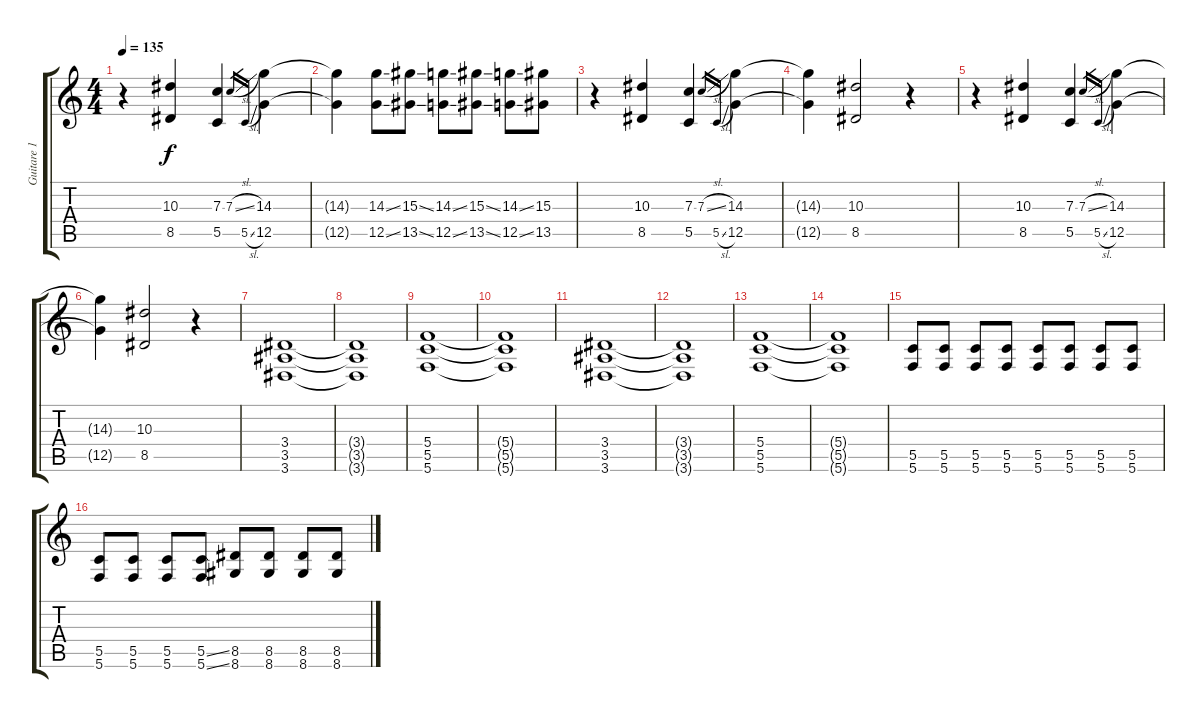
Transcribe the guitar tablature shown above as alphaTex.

\track ("Guitare 1" "Guitare 1") {instrument distortionguitar}
\staff {score tabs}
\tuning (D4 A3 F3 C3 G2 C2) {hide}
\ts (4 4)
\tempo 135
\clef g2
\ks c
r.4{dy f} (10.3 8.5).4 (7.3 5.5).4 7.3{sl}.16{gr} 5.5{sl}.16{gr} (14.3 12.5).4 |
(14.3{t} 12.5{t}).4 (14.3{ss} 12.5{ss}).8 (15.3{ss} 13.5{ss}).8 (14.3{ss} 12.5{ss}).8 (15.3{ss} 13.5{ss}).8 (14.3{ss} 12.5{ss}).8 (15.3 13.5).8 |
r.4 (10.3 8.5).4 (7.3 5.5).4 7.3{sl}.16{gr} 5.5{sl}.16{gr} (14.3 12.5).4 |
(14.3{t} 12.5{t}).4 (10.3 8.5).2 r.4 |
r.4 (10.3 8.5).4 (7.3 5.5).4 7.3{sl}.16{gr} 5.5{sl}.16{gr} (14.3 12.5).4 |
(14.3{t} 12.5{t}).4 (10.3 8.5).2 r.4 |
(3.4 3.5 3.6).1 |
(3.4{t} 3.5{t} 3.6{t}).1 |
(5.4 5.5 5.6).1 |
(5.4{t} 5.5{t} 5.6{t}).1 |
(3.4 3.5 3.6).1 |
(3.4{t} 3.5{t} 3.6{t}).1 |
(5.4 5.5 5.6).1 |
(5.4{t} 5.5{t} 5.6{t}).1 |
(5.5 5.6).8 (5.5 5.6).8 (5.5 5.6).8 (5.5 5.6).8 (5.5 5.6).8 (5.5 5.6).8 (5.5 5.6).8 (5.5 5.6).8 |
(5.5 5.6).8 (5.5 5.6).8 (5.5 5.6).8 (5.5{ss} 5.6{ss}).8 (8.5 8.6).8 (8.5 8.6).8 (8.5 8.6).8 (8.5 8.6).8
